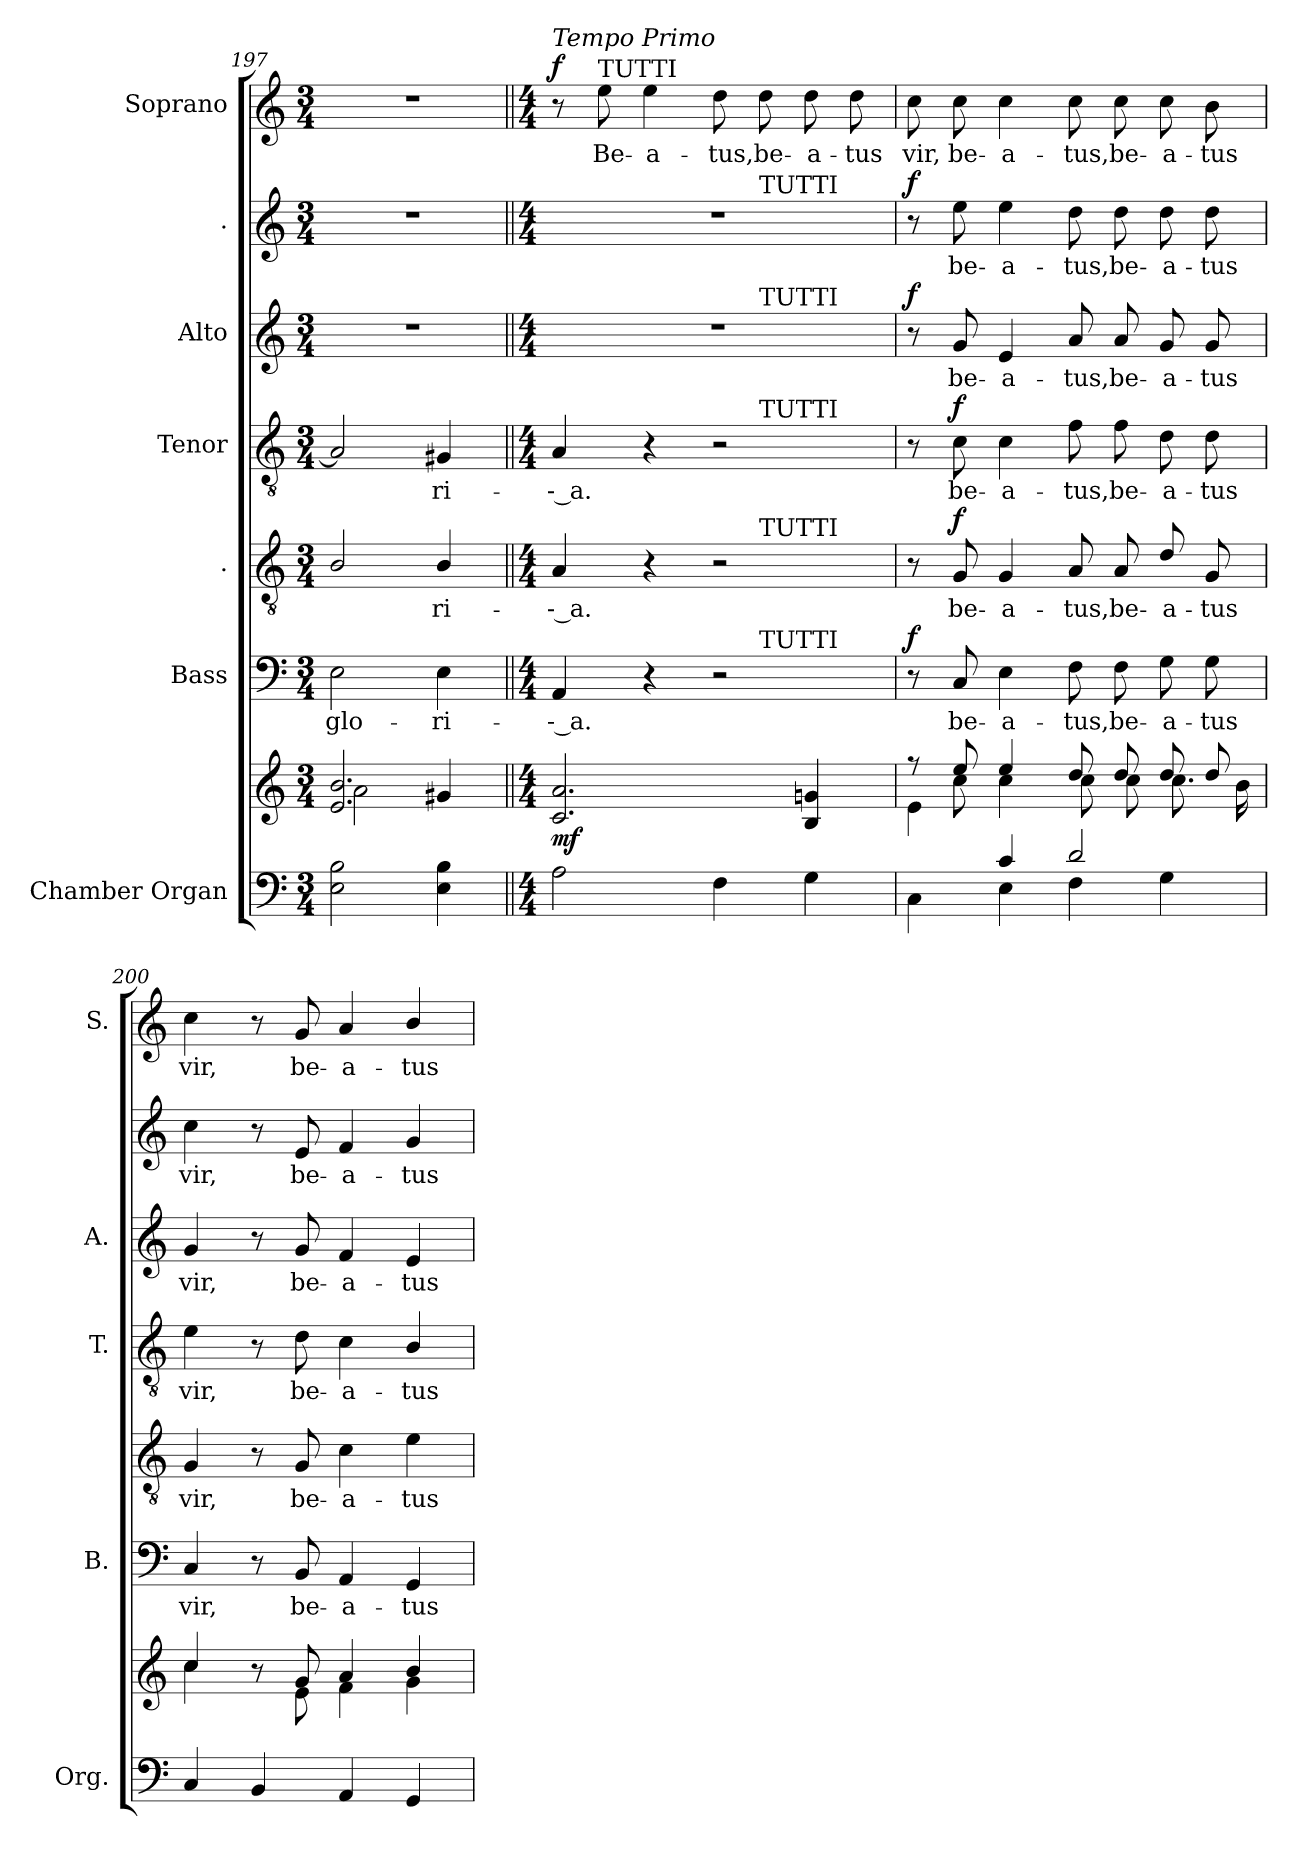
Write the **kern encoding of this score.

**kern	**kern	**dynam	**kern	**text	**dynam	**kern	**text	**dynam	**kern	**text	**dynam	**kern	**text	**dynam	**kern	**text	**dynam	**kern	**text	**dynam
*part7	*part7	*part7	*part6	*part6	*part6	*part5	*part5	*part5	*part4	*part4	*part4	*part3	*part3	*part3	*part2	*part2	*part2	*part1	*part1	*part1
*staff8	*staff7	*staff7/8	*staff6	*staff6	*staff6	*staff5	*staff5	*staff5	*staff4	*staff4	*staff4	*staff3	*staff3	*staff3	*staff2	*staff2	*staff2	*staff1	*staff1	*staff1
*I"Chamber  Organ	*	*	*I"Bass	*	*	*I".	*	*	*I"Tenor	*	*	*I"Alto	*	*	*I".	*	*	*I"Soprano	*	*
*I'Org.	*	*	*I'B.	*	*	*	*	*	*I'T.	*	*	*I'A.	*	*	*	*	*	*I'S.	*	*
*clefF4	*clefG2	*	*clefF4	*	*	*clefGv2	*	*	*clefGv2	*	*	*clefG2	*	*	*clefG2	*	*	*clefG2	*	*
*	*	*	*	*	*	*ITrd7c12	*	*	*ITrd7c12	*	*	*	*	*	*	*	*	*	*	*
*k[]	*k[]	*	*k[]	*	*	*k[]	*	*	*k[]	*	*	*k[]	*	*	*k[]	*	*	*k[]	*	*
*C:	*C:	*	*C:	*	*	*C:	*	*	*C:	*	*	*C:	*	*	*C:	*	*	*C:	*	*
*M3/4	*M3/4	*	*M3/4	*	*	*M3/4	*	*	*M3/4	*	*	*M3/4	*	*	*M3/4	*	*	*M3/4	*	*
=197	=197	=197	=197	=197	=197	=197	=197	=197	=197	=197	=197	=197	=197	=197	=197	=197	=197	=197	=197	=197
*	*^	*	*	*	*	*	*	*	*	*	*	*	*	*	*	*	*	*	*	*
!	!	!	!	!	!LO:LY:b:color=#000000	!	!	!	!	!	!	!	!LO:N:vis=1	!	!	!LO:N:vis=1	!	!	!LO:N:vis=1	!	!
2Ei\ 2Bi	2.ei/ 2.bi	2ai\	.	2Ei\	glo-	.	2BBi/	.	.	2AAi/]	.	.	2.r	.	.	2.r	.	.	2.r	.	.
!	!	!	!	!	!LO:LY:b:color=#000000	!	!	!	!	!	!	!	!	!	!	!	!	!	!	!	!
!	!	!	!	!	!	!	!	!LO:LY:b:color=#000000	!	!	!	!	!	!	!	!	!	!	!	!	!
!	!	!	!	!	!	!	!	!	!	!	!LO:LY:b:color=#000000	!	!	!	!	!	!	!	!	!	!
4Ei\ 4Bi	.	4g#Xi/	.	4Ei\	-ri-	.	4BBi/	-ri-	.	4GG#Xi/	-ri-	.	.	.	.	.	.	.	.	.	.
*	*v	*v	*	*	*	*	*	*	*	*	*	*	*	*	*	*	*	*	*	*	*
=198||	=198||	=198||	=198||	=198||	=198||	=198||	=198||	=198||	=198||	=198||	=198||	=198||	=198||	=198||	=198||	=198||	=198||	=198||	=198||	=198||
*M4/4	*M4/4	*	*M4/4	*	*	*M4/4	*	*	*M4/4	*	*	*M4/4	*	*	*M4/4	*	*	*M4/4	*	*
*	*^	*	*	*	*	*	*	*	*	*	*	*	*	*	*	*	*	*	*	*
!	!	!	!	!	!LO:LY:b:color=#000000	!	!	!	!	!	!	!	!	!	!	!	!	!	!	!	!
*	*v	*v	*	*	*	*	*	*	*	*	*	*	*	*	*	*	*	*	*	*	*
*	*^	*	*	*	*	*	*	*	*	*	*	*	*	*	*	*	*	*	*	*
!	!	!	!	!	!	!	!	!LO:LY:b:color=#000000	!	!	!	!	!	!	!	!	!	!	!	!	!
*	*v	*v	*	*	*	*	*	*	*	*	*	*	*	*	*	*	*	*	*	*	*
*	*^	*	*	*	*	*	*	*	*	*	*	*	*	*	*	*	*	*	*	*
!	!	!	!	!	!	!	!	!	!	!	!	!	!	!	!	!	!	!	!LO:TX:a:i:t=Tempo Primo	!	!
!	!LO:TX:a:i:t=Tempo Primo	!	!	!	!	!	!	!	!	!	!	!	!	!	!	!	!	!	!	!	!
!	!	!	!	!	!	!	!	!	!	!	!LO:LY:b:color=#000000	!	!	!	!	!	!	!	!	!	!
*	*v	*v	*	*^	*	*	*^	*	*	*^	*	*	*^	*	*	*^	*	*	*	*	*
2Ai\	2.ci/ 2.ai	mf	4AAi/	2ryy	-- a.	.	4AAi/	2ryy	-- a.	.	4AAi/	2ryy	-- a.	.	1r	2ryy	.	.	1r	2ryy	.	.	8r	.	f
!	!	!	!	!	!	!	!	!	!	!	!	!	!	!	!	!	!	!	!	!	!	!	!LO:TX:a:t=TUTTI	!	!
!	!	!	!	!	!	!	!	!	!	!	!	!	!	!	!	!	!	!	!	!	!	!	!	!LO:LY:b:color=#000000	!
.	.	.	.	.	.	.	.	.	.	.	.	.	.	.	.	.	.	.	.	.	.	.	8eei\	Be-	.
!	!	!	!	!	!	!	!	!	!	!	!	!	!	!	!	!	!	!	!	!	!	!	!	!LO:LY:b:color=#000000	!
.	.	.	4r	.	.	.	4r	.	.	.	4r	.	.	.	.	.	.	.	.	.	.	.	4eei\	-a-	.
!	!	!	!	!	!	!	!	!	!	!	!	!	!	!	!	!	!	!	!	!	!	!	!	!LO:LY:b:color=#000000	!
4Fi\	.	.	2r	8ryy	.	.	2r	8ryy	.	.	2r	8ryy	.	.	.	8ryy	.	.	.	8ryy	.	.	8ddi\	-tus,	.
!	!	!	!	!	!	!	!	!	!	!	!	!	!	!	!	!	!	!	!	!LO:TX:a:t=TUTTI	!	!	!	!	!
!	!	!	!	!	!	!	!	!	!	!	!	!	!	!	!	!LO:TX:a:t=TUTTI	!	!	!	!	!	!	!	!	!
!	!	!	!	!	!	!	!	!	!	!	!	!LO:TX:a:t=TUTTI	!	!	!	!	!	!	!	!	!	!	!	!	!
!	!	!	!	!	!	!	!	!LO:TX:a:t=TUTTI	!	!	!	!	!	!	!	!	!	!	!	!	!	!	!	!	!
!	!	!	!	!LO:TX:a:t=TUTTI	!	!	!	!	!	!	!	!	!	!	!	!	!	!	!	!	!	!	!	!	!
!	!	!	!	!	!	!	!	!	!	!	!	!	!	!	!	!	!	!	!	!	!	!	!	!LO:LY:b:color=#000000	!
.	.	.	.	4.ryy	.	.	.	4.ryy	.	.	.	4.ryy	.	.	.	4.ryy	.	.	.	4.ryy	.	.	8ddi\	be-	.
!	!	!	!	!	!	!	!	!	!	!	!	!	!	!	!	!	!	!	!	!	!	!	!	!LO:LY:b:color=#000000	!
4Gi\	4Bi/ 4gni	.	.	.	.	.	.	.	.	.	.	.	.	.	.	.	.	.	.	.	.	.	8ddi\	-a-	.
!	!	!	!	!	!	!	!	!	!	!	!	!	!	!	!	!	!	!	!	!	!	!	!	!LO:LY:b:color=#000000	!
.	.	.	.	.	.	.	.	.	.	.	.	.	.	.	.	.	.	.	.	.	.	.	8ddi\	-tus	.
*	*	*	*v	*v	*	*	*	*	*	*	*v	*v	*	*	*v	*v	*	*	*v	*v	*	*	*	*	*
*	*	*	*	*	*	*v	*v	*	*	*	*	*	*	*	*	*	*	*	*	*	*
!!LO:LB:g=z
=199	=199	=199	=199	=199	=199	=199	=199	=199	=199	=199	=199	=199	=199	=199	=199	=199	=199	=199	=199	=199
*^	*^	*	*	*	*	*	*	*	*	*	*	*	*	*	*	*	*	*	*	*
*	*	*	*^	*	*	*	*	*	*	*	*	*	*	*	*	*	*	*	*	*	*	*
*	*	*	*	*	*	*^	*	*	*^	*	*	*^	*	*	*^	*	*	*^	*	*	*	*	*
!	!	!	!	!	!	!	!	!	!	!	!	!	!	!	!	!	!	!	!	!	!	!	!	!	!	!	!LO:LY:b:color=#000000	!
*	*	*	*	*	*	*v	*v	*	*	*	*	*	*	*v	*v	*	*	*v	*v	*	*	*v	*v	*	*	*	*	*
*	*	*	*	*	*	*	*	*	*v	*v	*	*	*	*	*	*	*	*	*	*	*	*	*	*
4ryy	4Ci\	8r	8ryy	4ei\	.	8r	.	f	8r	.	.	8r	.	.	8r	.	f	8r	.	f	8cci\	vir,	.
!	!	!	!	!	!	!	!LO:LY:b:color=#000000	!	!	!	!	!	!	!	!	!	!	!	!	!	!	!	!
!	!	!	!	!	!	!	!	!	!	!LO:LY:b:color=#000000	!	!	!	!	!	!	!	!	!	!	!	!	!
!	!	!	!	!	!	!	!	!	!	!	!	!	!LO:LY:b:color=#000000	!	!	!	!	!	!	!	!	!	!
!	!	!	!	!	!	!	!	!	!	!	!	!	!	!	!	!LO:LY:b:color=#000000	!	!	!	!	!	!	!
!	!	!	!	!	!	!	!	!	!	!	!	!	!	!	!	!	!	!	!LO:LY:b:color=#000000	!	!	!	!
!	!	!	!	!	!	!	!	!	!	!	!	!	!	!	!	!	!	!	!	!	!	!LO:LY:b:color=#000000	!
.	.	8eei/	8cci\	.	.	8Ci/	be-	.	8GGi/	be-	f	8Ci\	be-	f	8gi/	be-	.	8eei\	be-	.	8cci\	be-	.
!	!	!	!	!	!	!	!LO:LY:b:color=#000000	!	!	!	!	!	!	!	!	!	!	!	!	!	!	!	!
!	!	!	!	!	!	!	!	!	!	!LO:LY:b:color=#000000	!	!	!	!	!	!	!	!	!	!	!	!	!
!	!	!	!	!	!	!	!	!	!	!	!	!	!LO:LY:b:color=#000000	!	!	!	!	!	!	!	!	!	!
!	!	!	!	!	!	!	!	!	!	!	!	!	!	!	!	!LO:LY:b:color=#000000	!	!	!	!	!	!	!
!	!	!	!	!	!	!	!	!	!	!	!	!	!	!	!	!	!	!	!LO:LY:b:color=#000000	!	!	!	!
!	!	!	!	!	!	!	!	!	!	!	!	!	!	!	!	!	!	!	!	!	!	!LO:LY:b:color=#000000	!
4ci/	4Ei\	4eei/	4cci\	2.ryy	.	4Ei\	-a-	.	4GGi/	-a-	.	4Ci\	-a-	.	4ei/	-a-	.	4eei\	-a-	.	4cci\	-a-	.
!	!	!	!	!	!	!	!LO:LY:b:color=#000000	!	!	!	!	!	!	!	!	!	!	!	!	!	!	!	!
!	!	!	!	!	!	!	!	!	!	!LO:LY:b:color=#000000	!	!	!	!	!	!	!	!	!	!	!	!	!
!	!	!	!	!	!	!	!	!	!	!	!	!	!LO:LY:b:color=#000000	!	!	!	!	!	!	!	!	!	!
!	!	!	!	!	!	!	!	!	!	!	!	!	!	!	!	!LO:LY:b:color=#000000	!	!	!	!	!	!	!
!	!	!	!	!	!	!	!	!	!	!	!	!	!	!	!	!	!	!	!LO:LY:b:color=#000000	!	!	!	!
!	!	!	!	!	!	!	!	!	!	!	!	!	!	!	!	!	!	!	!	!	!	!LO:LY:b:color=#000000	!
2di/	4Fi\	8ddi/	8cci\	.	.	8Fi\	-tus,	.	8AAi/	-tus,	.	8Fi\	-tus,	.	8ai/	-tus,	.	8ddi\	-tus,	.	8cci\	-tus,	.
!	!	!	!	!	!	!	!LO:LY:b:color=#000000	!	!	!	!	!	!	!	!	!	!	!	!	!	!	!	!
!	!	!	!	!	!	!	!	!	!	!LO:LY:b:color=#000000	!	!	!	!	!	!	!	!	!	!	!	!	!
!	!	!	!	!	!	!	!	!	!	!	!	!	!LO:LY:b:color=#000000	!	!	!	!	!	!	!	!	!	!
!	!	!	!	!	!	!	!	!	!	!	!	!	!	!	!	!LO:LY:b:color=#000000	!	!	!	!	!	!	!
!	!	!	!	!	!	!	!	!	!	!	!	!	!	!	!	!	!	!	!LO:LY:b:color=#000000	!	!	!	!
!	!	!	!	!	!	!	!	!	!	!	!	!	!	!	!	!	!	!	!	!	!	!LO:LY:b:color=#000000	!
.	.	8ddi/	8cci\	.	.	8Fi\	be-	.	8AAi/	be-	.	8Fi\	be-	.	8ai/	be-	.	8ddi\	be-	.	8cci\	be-	.
!	!	!	!	!	!	!	!LO:LY:b:color=#000000	!	!	!	!	!	!	!	!	!	!	!	!	!	!	!	!
!	!	!	!	!	!	!	!	!	!	!LO:LY:b:color=#000000	!	!	!	!	!	!	!	!	!	!	!	!	!
!	!	!	!	!	!	!	!	!	!	!	!	!	!LO:LY:b:color=#000000	!	!	!	!	!	!	!	!	!	!
!	!	!	!	!	!	!	!	!	!	!	!	!	!	!	!	!LO:LY:b:color=#000000	!	!	!	!	!	!	!
!	!	!	!	!	!	!	!	!	!	!	!	!	!	!	!	!	!	!	!LO:LY:b:color=#000000	!	!	!	!
!	!	!	!	!	!	!	!	!	!	!	!	!	!	!	!	!	!	!	!	!	!	!LO:LY:b:color=#000000	!
.	4Gi\	8ddi/	8.cci\	.	.	8Gi\	-a-	.	8Di/	-a-	.	8Di\	-a-	.	8gi/	-a-	.	8ddi\	-a-	.	8cci\	-a-	.
!	!	!	!	!	!	!	!LO:LY:b:color=#000000	!	!	!	!	!	!	!	!	!	!	!	!	!	!	!	!
!	!	!	!	!	!	!	!	!	!	!LO:LY:b:color=#000000	!	!	!	!	!	!	!	!	!	!	!	!	!
!	!	!	!	!	!	!	!	!	!	!	!	!	!LO:LY:b:color=#000000	!	!	!	!	!	!	!	!	!	!
!	!	!	!	!	!	!	!	!	!	!	!	!	!	!	!	!LO:LY:b:color=#000000	!	!	!	!	!	!	!
!	!	!	!	!	!	!	!	!	!	!	!	!	!	!	!	!	!	!	!LO:LY:b:color=#000000	!	!	!	!
!	!	!	!	!	!	!	!	!	!	!	!	!	!	!	!	!	!	!	!	!	!	!LO:LY:b:color=#000000	!
.	.	8ddi/	.	.	.	8Gi\	-tus	.	8GGi/	-tus	.	8Di\	-tus	.	8gi/	-tus	.	8ddi\	-tus	.	8bi\	-tus	.
.	.	.	16bi\	.	.	.	.	.	.	.	.	.	.	.	.	.	.	.	.	.	.	.	.
*v	*v	*	*	*	*	*	*	*	*	*	*	*	*	*	*	*	*	*	*	*	*	*	*
*	*	*v	*v	*	*	*	*	*	*	*	*	*	*	*	*	*	*	*	*	*	*	*
=200	=200	=200	=200	=200	=200	=200	=200	=200	=200	=200	=200	=200	=200	=200	=200	=200	=200	=200	=200	=200	=200
!	!	!	!	!	!LO:LY:b:color=#000000	!	!	!	!	!	!	!	!	!	!	!	!	!	!	!	!
!	!	!	!	!	!	!	!	!LO:LY:b:color=#000000	!	!	!	!	!	!	!	!	!	!	!	!	!
!	!	!	!	!	!	!	!	!	!	!	!LO:LY:b:color=#000000	!	!	!	!	!	!	!	!	!	!
!	!	!	!	!	!	!	!	!	!	!	!	!	!	!LO:LY:b:color=#000000	!	!	!	!	!	!	!
!	!	!	!	!	!	!	!	!	!	!	!	!	!	!	!	!	!LO:LY:b:color=#000000	!	!	!	!
!	!	!	!	!	!	!	!	!	!	!	!	!	!	!	!	!	!	!	!	!LO:LY:b:color=#000000	!
4Ci/	4cci/	4cci\	.	4Ci/	vir,	.	4GGi/	vir,	.	4Ei\	vir,	.	4gi/	vir,	.	4cci\	vir,	.	4cci\	vir,	.
4BBi/	8r	8ryy	.	8r	.	.	8r	.	.	8r	.	.	8r	.	.	8r	.	.	8r	.	.
!	!	!	!	!	!LO:LY:b:color=#000000	!	!	!	!	!	!	!	!	!	!	!	!	!	!	!	!
!	!	!	!	!	!	!	!	!LO:LY:b:color=#000000	!	!	!	!	!	!	!	!	!	!	!	!	!
!	!	!	!	!	!	!	!	!	!	!	!LO:LY:b:color=#000000	!	!	!	!	!	!	!	!	!	!
!	!	!	!	!	!	!	!	!	!	!	!	!	!	!LO:LY:b:color=#000000	!	!	!	!	!	!	!
!	!	!	!	!	!	!	!	!	!	!	!	!	!	!	!	!	!LO:LY:b:color=#000000	!	!	!	!
!	!	!	!	!	!	!	!	!	!	!	!	!	!	!	!	!	!	!	!	!LO:LY:b:color=#000000	!
.	8gi/	8ei\	.	8BBi/	be-	.	8GGi/	be-	.	8Di\	be-	.	8gi/	be-	.	8ei/	be-	.	8gi/	be-	.
!	!	!	!	!	!LO:LY:b:color=#000000	!	!	!	!	!	!	!	!	!	!	!	!	!	!	!	!
!	!	!	!	!	!	!	!	!LO:LY:b:color=#000000	!	!	!	!	!	!	!	!	!	!	!	!	!
!	!	!	!	!	!	!	!	!	!	!	!LO:LY:b:color=#000000	!	!	!	!	!	!	!	!	!	!
!	!	!	!	!	!	!	!	!	!	!	!	!	!	!LO:LY:b:color=#000000	!	!	!	!	!	!	!
!	!	!	!	!	!	!	!	!	!	!	!	!	!	!	!	!	!LO:LY:b:color=#000000	!	!	!	!
!	!	!	!	!	!	!	!	!	!	!	!	!	!	!	!	!	!	!	!	!LO:LY:b:color=#000000	!
4AAi/	4ai/	4fi\	.	4AAi/	-a-	.	4Ci\	-a-	.	4Ci\	-a-	.	4fi/	-a-	.	4fi/	-a-	.	4ai/	-a-	.
!	!	!	!	!	!LO:LY:b:color=#000000	!	!	!	!	!	!	!	!	!	!	!	!	!	!	!	!
!	!	!	!	!	!	!	!	!LO:LY:b:color=#000000	!	!	!	!	!	!	!	!	!	!	!	!	!
!	!	!	!	!	!	!	!	!	!	!	!LO:LY:b:color=#000000	!	!	!	!	!	!	!	!	!	!
!	!	!	!	!	!	!	!	!	!	!	!	!	!	!LO:LY:b:color=#000000	!	!	!	!	!	!	!
!	!	!	!	!	!	!	!	!	!	!	!	!	!	!	!	!	!LO:LY:b:color=#000000	!	!	!	!
!	!	!	!	!	!	!	!	!	!	!	!	!	!	!	!	!	!	!	!	!LO:LY:b:color=#000000	!
4GGi/	4bi/	4gi\	.	4GGi/	-tus	.	4Ei\	-tus	.	4BBi/	-tus	.	4ei/	-tus	.	4gi/	-tus	.	4bi/	-tus	.
*	*v	*v	*	*	*	*	*	*	*	*	*	*	*	*	*	*	*	*	*	*	*
=	=	=	=	=	=	=	=	=	=	=	=	=	=	=	=	=	=	=	=	=
*-	*-	*-	*-	*-	*-	*-	*-	*-	*-	*-	*-	*-	*-	*-	*-	*-	*-	*-	*-	*-
